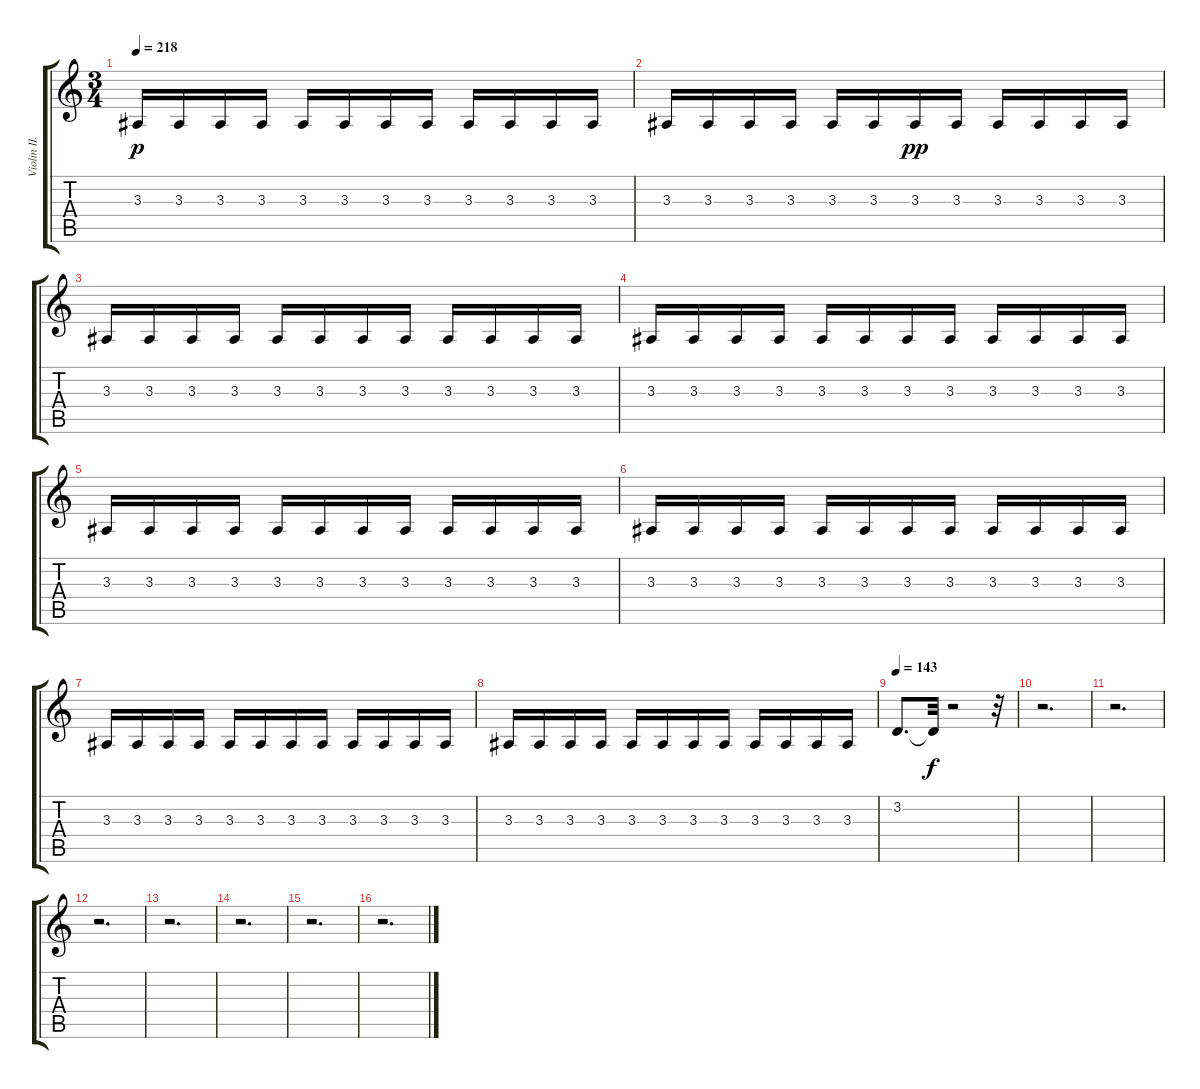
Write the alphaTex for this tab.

\track ("Violin II." "Violin II.") {instrument stringensemble2}
\staff {score tabs}
\tuning (E4 B3 G3 D3 A2 E2) {hide}
\ts (3 4)
\tempo 218
\clef g2
\ks c
3.3.16{dy p} 3.3.16 3.3.16 3.3.16 3.3.16 3.3.16 3.3.16 3.3.16 3.3.16 3.3.16 3.3.16 3.3.16 |
3.3.16 3.3.16 3.3.16 3.3.16 3.3.16 3.3.16 3.3.16{dy pp} 3.3.16 3.3.16 3.3.16 3.3.16 3.3.16 |
3.3.16 3.3.16 3.3.16 3.3.16 3.3.16 3.3.16 3.3.16 3.3.16 3.3.16 3.3.16 3.3.16 3.3.16 |
3.3.16 3.3.16 3.3.16 3.3.16 3.3.16 3.3.16 3.3.16 3.3.16 3.3.16 3.3.16 3.3.16 3.3.16 |
3.3.16 3.3.16 3.3.16 3.3.16 3.3.16 3.3.16 3.3.16 3.3.16 3.3.16 3.3.16 3.3.16 3.3.16 |
3.3.16 3.3.16 3.3.16 3.3.16 3.3.16 3.3.16 3.3.16 3.3.16 3.3.16 3.3.16 3.3.16 3.3.16 |
3.3.16 3.3.16 3.3.16 3.3.16 3.3.16 3.3.16 3.3.16 3.3.16 3.3.16 3.3.16 3.3.16 3.3.16 |
3.3.16 3.3.16 3.3.16 3.3.16 3.3.16 3.3.16 3.3.16 3.3.16 3.3.16 3.3.16 3.3.16 3.3.16 |
\tempo 143
3.2.8{d} 3.2{t}.32{dy f} r.2 r.32 |
r.2{d} |
r.2{d} |
r.2{d} |
r.2{d} |
r.2{d} |
r.2{d} |
r.2{d}
